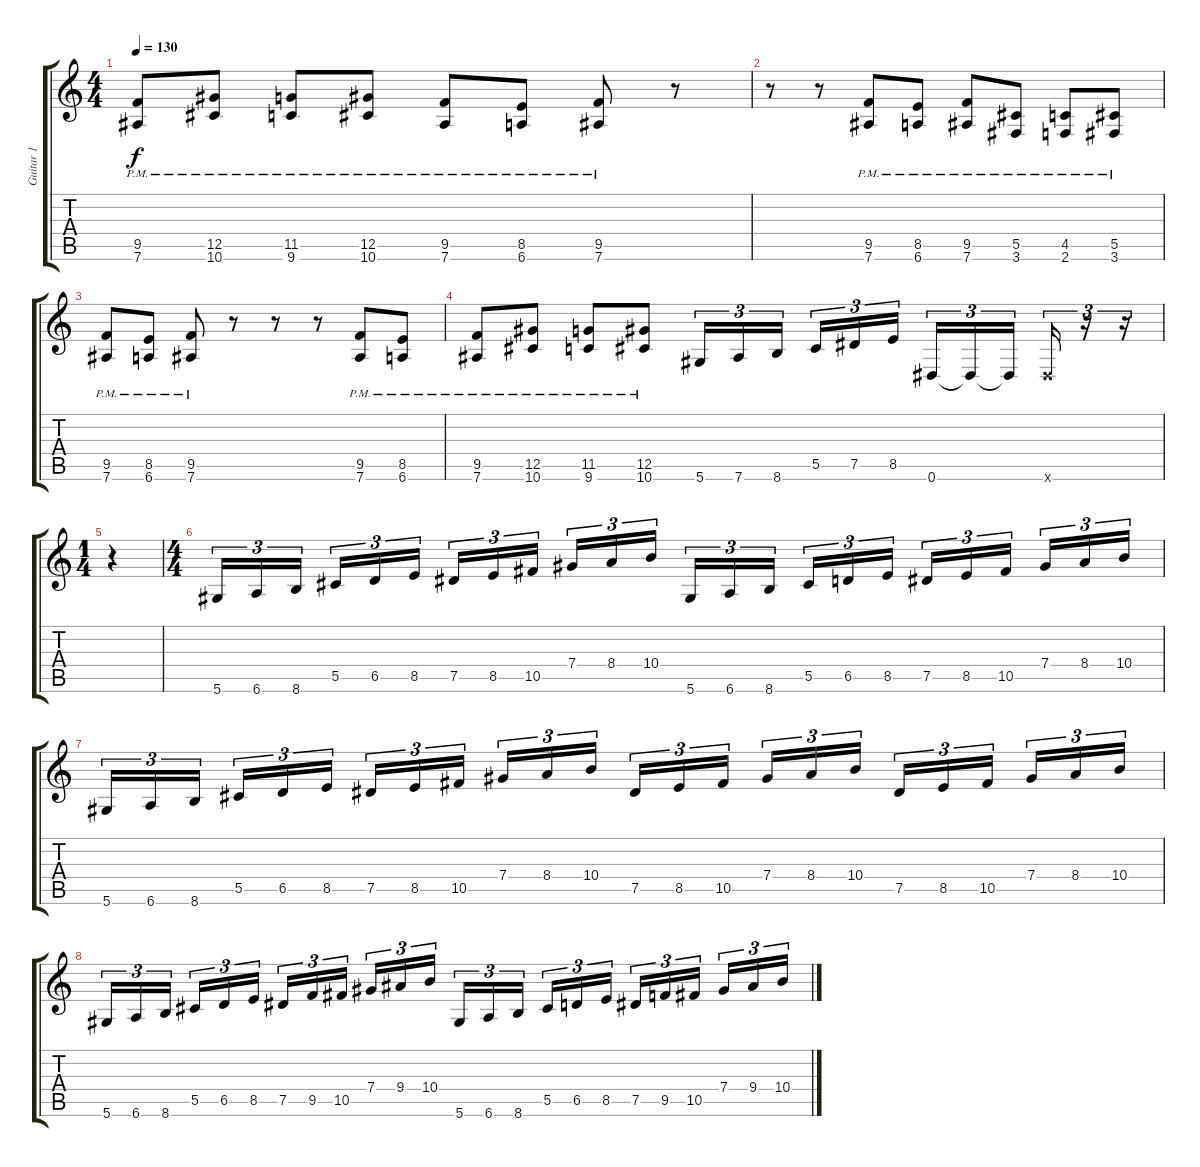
\track ("Guitar 1" "Guitar 1") {instrument distortionguitar}
\staff {score tabs}
\tuning (Eb4 Bb3 Gb3 Db3 Ab2 Eb2) {hide}
\voice
\ts (4 4)
\tempo 130
\clef g2
\ks c
(9.5{pm} 7.6{pm}).8{dy f} (12.5{pm} 10.6{pm}).8 (11.5{pm} 9.6{pm}).8 (12.5{pm} 10.6{pm}).8 (9.5{pm} 7.6{pm}).8 (8.5{pm} 6.6{pm}).8 (9.5{pm} 7.6{pm}).8 r.8 |
r.8 r.8 (9.5{pm} 7.6{pm}).8 (8.5{pm} 6.6{pm}).8 (9.5{pm} 7.6{pm}).8 (5.5{pm} 3.6{pm}).8 (4.5{pm} 2.6{pm}).8 (5.5{pm} 3.6{pm}).8 |
(9.5{pm} 7.6{pm}).8 (8.5{pm} 6.6{pm}).8 (9.5{pm} 7.6{pm}).8 r.8 r.8 r.8 (9.5{pm} 7.6{pm}).8 (8.5{pm} 6.6{pm}).8 |
(9.5{pm} 7.6{pm}).8 (12.5{pm} 10.6{pm}).8 (11.5{pm} 9.6{pm}).8 (12.5{pm} 10.6{pm}).8 5.6.16{tu (3 2)} 7.6.16{tu (3 2)} 8.6.16{tu (3 2) beam splitsecondary} 5.5.16{tu (3 2)} 7.5.16{tu (3 2)} 8.5.16{tu (3 2)} 0.6.16{tu (3 2)} 0.6{t}.16{tu (3 2)} 0.6{t}.16{tu (3 2) beam splitsecondary} 0.6{x}.16{tu (3 2)} r.16{tu (3 2)} r.16{tu (3 2)} |
\ts (1 4)
r.4 |
\ts (4 4)
5.6.16{tu (3 2)} 6.6.16{tu (3 2)} 8.6.16{tu (3 2) beam splitsecondary} 5.5.16{tu (3 2)} 6.5.16{tu (3 2)} 8.5.16{tu (3 2)} 7.5.16{tu (3 2)} 8.5.16{tu (3 2)} 10.5.16{tu (3 2) beam splitsecondary} 7.4.16{tu (3 2)} 8.4.16{tu (3 2)} 10.4.16{tu (3 2)} 5.6.16{tu (3 2)} 6.6.16{tu (3 2)} 8.6.16{tu (3 2) beam splitsecondary} 5.5.16{tu (3 2)} 6.5.16{tu (3 2)} 8.5.16{tu (3 2)} 7.5.16{tu (3 2)} 8.5.16{tu (3 2)} 10.5.16{tu (3 2) beam splitsecondary} 7.4.16{tu (3 2)} 8.4.16{tu (3 2)} 10.4.16{tu (3 2)} |
5.6.16{tu (3 2)} 6.6.16{tu (3 2)} 8.6.16{tu (3 2) beam splitsecondary} 5.5.16{tu (3 2)} 6.5.16{tu (3 2)} 8.5.16{tu (3 2)} 7.5.16{tu (3 2)} 8.5.16{tu (3 2)} 10.5.16{tu (3 2) beam splitsecondary} 7.4.16{tu (3 2)} 8.4.16{tu (3 2)} 10.4.16{tu (3 2)} 7.5.16{tu (3 2)} 8.5.16{tu (3 2)} 10.5.16{tu (3 2) beam splitsecondary} 7.4.16{tu (3 2)} 8.4.16{tu (3 2)} 10.4.16{tu (3 2)} 7.5.16{tu (3 2)} 8.5.16{tu (3 2)} 10.5.16{tu (3 2) beam splitsecondary} 7.4.16{tu (3 2)} 8.4.16{tu (3 2)} 10.4.16{tu (3 2)} |
5.6.16{tu (3 2)} 6.6.16{tu (3 2)} 8.6.16{tu (3 2) beam splitsecondary} 5.5.16{tu (3 2)} 6.5.16{tu (3 2)} 8.5.16{tu (3 2)} 7.5.16{tu (3 2)} 9.5.16{tu (3 2)} 10.5.16{tu (3 2) beam splitsecondary} 7.4.16{tu (3 2)} 9.4.16{tu (3 2)} 10.4.16{tu (3 2)} 5.6.16{tu (3 2)} 6.6.16{tu (3 2)} 8.6.16{tu (3 2) beam splitsecondary} 5.5.16{tu (3 2)} 6.5.16{tu (3 2)} 8.5.16{tu (3 2)} 7.5.16{tu (3 2)} 9.5.16{tu (3 2)} 10.5.16{tu (3 2) beam splitsecondary} 7.4.16{tu (3 2)} 9.4.16{tu (3 2)} 10.4.16{tu (3 2)}
\voice
\clef g2
\ottava regular
\simile none
\ks c
|
|
|
|
r.4 |
|
|
